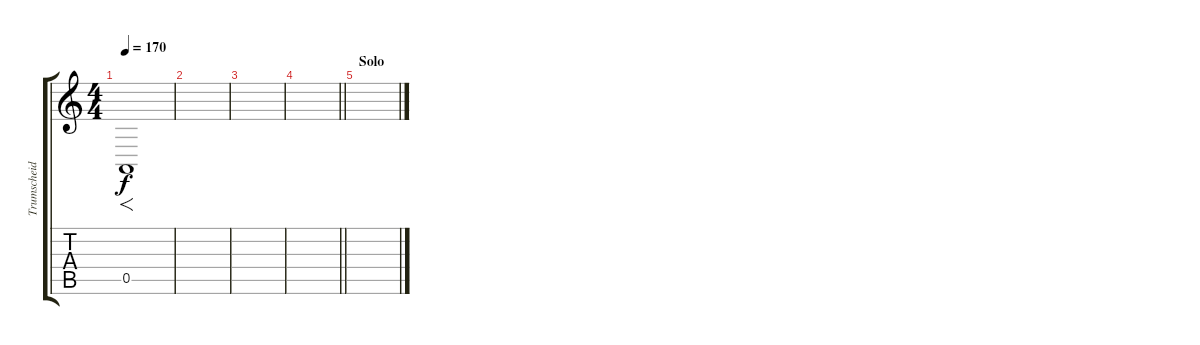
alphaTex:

\track ("Trumscheid" "Trumscheid") {instrument cello}
\staff {score tabs}
\tuning (E4 B3 G3 D3 A2 E2) {hide}
\ts (4 4)
\tempo 170
\clef g2
\ks c
0.5.1{f dy f} |
|
|
\barLineRight lightlight
|
\section ("" "Solo")
